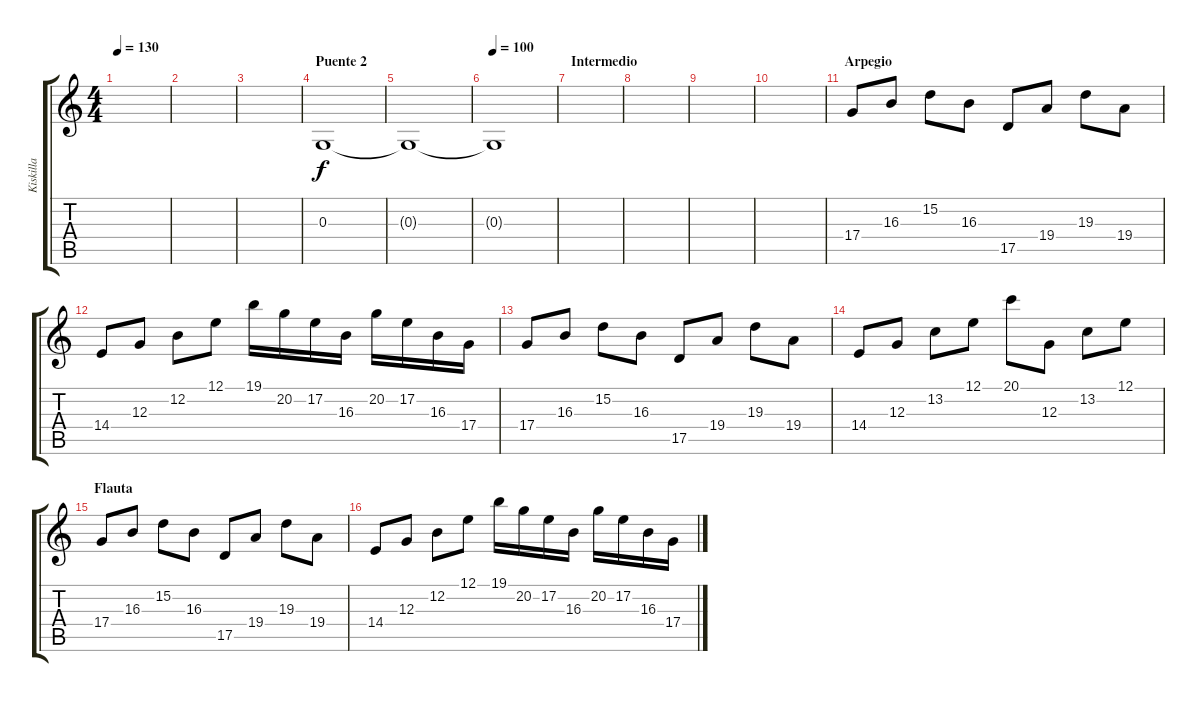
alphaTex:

\track ("Kiskilla" "Kiskilla") {instrument brightacousticpiano}
\staff {score tabs}
\tuning (E4 B3 G3 D3 A2 E2) {hide}
\ts (4 4)
\tempo 130
\clef g2
\ks c
|
|
|
\section ("" "Puente 2")
0.3.1{volume 5 instrument stringensemble1} |
0.3{t}.1 |
\tempo 100
0.3{t}.1 |
\section ("" "Intermedio")
|
|
|
|
\section ("" "Arpegio")
17.4.8{volume 10 instrument brightacousticpiano} 16.3.8 15.2.8 16.3.8 17.5.8 19.4.8 19.3.8 19.4.8 |
14.4.8 12.3.8 12.2.8 12.1.8 19.1.16 20.2.16 17.2.16 16.3.16 20.2.16 17.2.16 16.3.16 17.4.16 |
17.4.8 16.3.8 15.2.8 16.3.8 17.5.8 19.4.8 19.3.8 19.4.8 |
14.4.8 12.3.8 13.2.8 12.1.8 20.1.8 12.3.8 13.2.8 12.1.8 |
\section ("" "Flauta")
17.4.8 16.3.8 15.2.8 16.3.8 17.5.8 19.4.8 19.3.8 19.4.8 |
14.4.8 12.3.8 12.2.8 12.1.8 19.1.16 20.2.16 17.2.16 16.3.16 20.2.16 17.2.16 16.3.16 17.4.16
